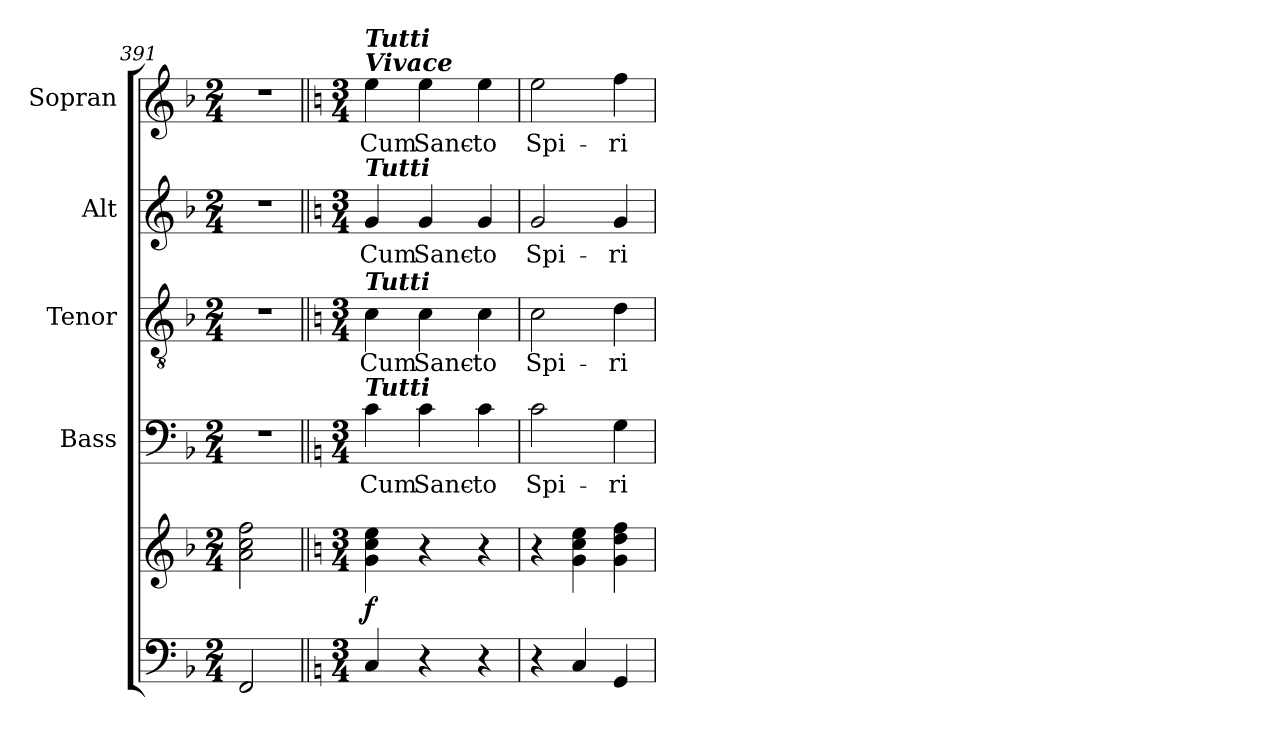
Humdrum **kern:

**kern	**kern	**dynam	**kern	**text	**kern	**text	**kern	**text	**kern	**text
*part5	*part5	*part5	*part4	*part4	*part3	*part3	*part2	*part2	*part1	*part1
*staff6	*staff5	*staff5/6	*staff4	*staff4	*staff3	*staff3	*staff2	*staff2	*staff1	*staff1
*	*	*	*I"Bass	*	*I"Tenor	*	*I"Alt	*	*I"Sopran	*
*	*	*	*I'B.	*	*I'T.	*	*I'A.	*	*I'S.	*
*clefF4	*clefG2	*	*clefF4	*	*clefGv2	*	*clefG2	*	*clefG2	*
*k[b-]	*k[b-]	*	*k[b-]	*	*k[b-]	*	*k[b-]	*	*k[b-]	*
*F:	*F:	*	*F:	*	*F:	*	*F:	*	*F:	*
*M2/4	*M2/4	*	*M2/4	*	*M2/4	*	*M2/4	*	*M2/4	*
=391	=391	=391	=391	=391	=391	=391	=391	=391	=391	=391
2FF/	2a\ 2cc\ 2ff\	.	2r	.	2r	.	2r	.	2r	.
=392||	=392||	=392||	=392||	=392||	=392||	=392||	=392||	=392||	=392||	=392||
*k[]	*k[]	*	*k[]	*	*k[]	*	*k[]	*	*k[]	*
*C:	*C:	*	*C:	*	*C:	*	*C:	*	*C:	*
*M3/4	*M3/4	*	*M3/4	*	*M3/4	*	*M3/4	*	*M3/4	*
!	!	!	!	!	!	!	!	!	!LO:TX:a:Bi:t=Vivace	!
!	!	!	!	!	!	!	!	!	!LO:TX:a:Bi:t=Tutti	!
!	!	!	!	!	!	!	!LO:TX:a:Bi:t=Tutti	!	!	!
!	!	!	!	!	!LO:TX:a:Bi:t=Tutti	!	!	!	!	!
!	!	!	!LO:TX:a:Bi:t=Tutti	!	!	!	!	!	!	!
!	!	!LO:DY:a=2	!	!LO:LY:b	!	!LO:LY:b	!	!LO:LY:b	!	!LO:LY:b
4C/	4g\ 4cc\ 4ee\	f	4c\	Cum	4c\	Cum	4g/	Cum	4ee\	Cum
!	!	!	!	!LO:LY:b	!	!LO:LY:b	!	!LO:LY:b	!	!LO:LY:b
4r	4r	.	4c\	Sanc-	4c\	Sanc-	4g/	Sanc-	4ee\	Sanc-
!	!	!	!	!LO:LY:b	!	!LO:LY:b	!	!LO:LY:b	!	!LO:LY:b
4r	4r	.	4c\	-to	4c\	-to	4g/	-to	4ee\	-to
=393	=393	=393	=393	=393	=393	=393	=393	=393	=393	=393
!	!	!	!	!LO:LY:b	!	!LO:LY:b	!	!LO:LY:b	!	!LO:LY:b
4r	4r	.	2c\	Spi-	2c\	Spi-	2g/	Spi-	2ee\	Spi-
4C/	4g\ 4cc\ 4ee\	.	.	.	.	.	.	.	.	.
!	!	!	!	!LO:LY:b	!	!LO:LY:b	!	!LO:LY:b	!	!LO:LY:b
4GG/	4g\ 4dd\ 4ff\	.	4G\	-ri-	4d\	-ri-	4g/	-ri-	4ff\	-ri-
=	=	=	=	=	=	=	=	=	=	=
*-	*-	*-	*-	*-	*-	*-	*-	*-	*-	*-
